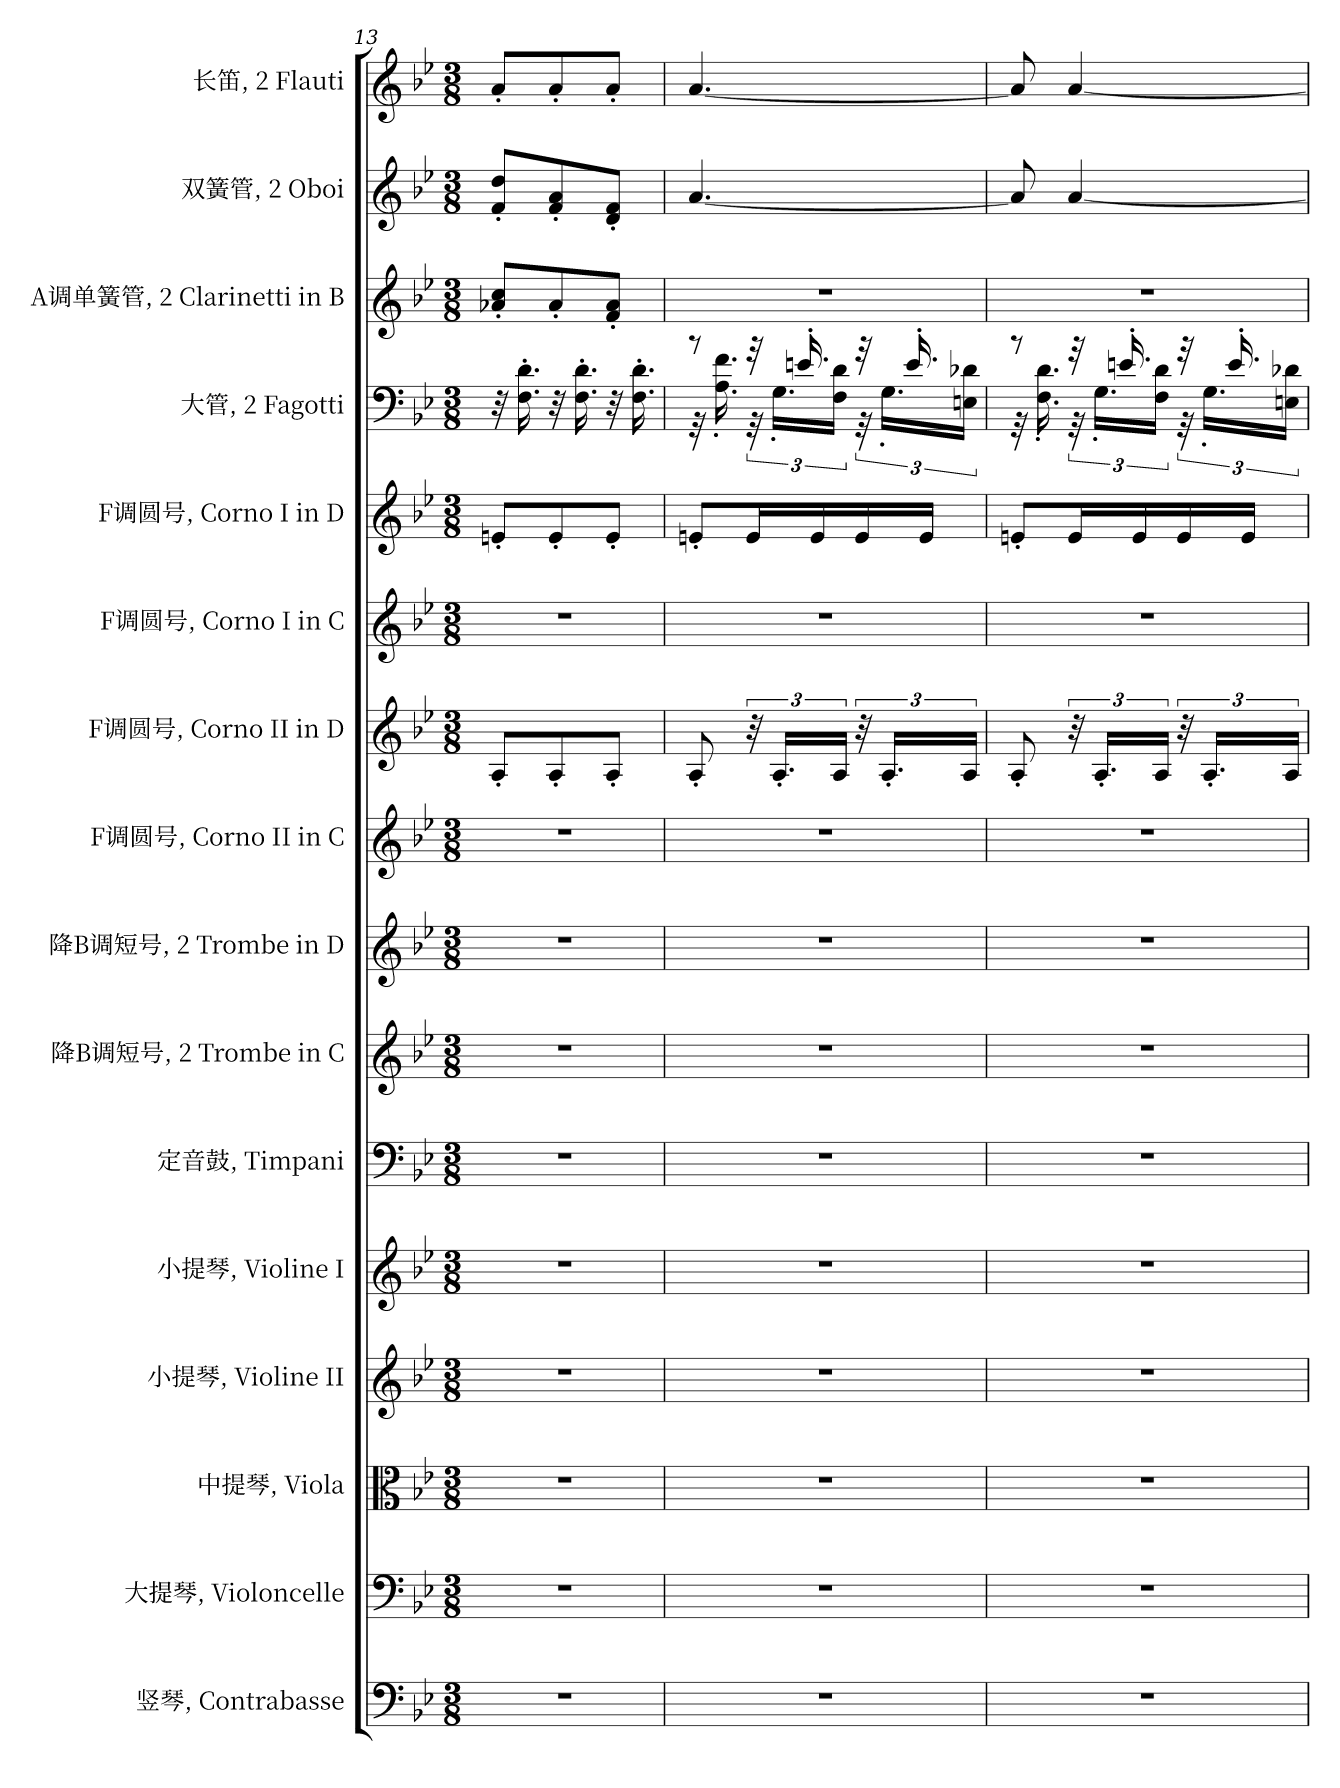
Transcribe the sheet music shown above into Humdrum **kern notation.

**kern	**kern	**kern	**kern	**kern	**kern	**kern	**kern	**kern	**kern	**kern	**kern	**kern	**kern	**kern	**kern
*part16	*part15	*part14	*part13	*part12	*part11	*part10	*part9	*part8	*part7	*part6	*part5	*part4	*part3	*part2	*part1
*staff16	*staff15	*staff14	*staff13	*staff12	*staff11	*staff10	*staff9	*staff8	*staff7	*staff6	*staff5	*staff4	*staff3	*staff2	*staff1
*I"竖琴, Contrabasse	*I"大提琴, Violoncelle	*I"中提琴, Viola	*I"小提琴, Violine II	*I"小提琴, Violine I	*I"定音鼓, Timpani	*I"降B调短号, 2 Trombe in C	*I"降B调短号, 2 Trombe in D	*I"F调圆号, Corno II in C	*I"F调圆号, Corno II in D	*I"F调圆号, Corno I in C	*I"F调圆号, Corno I in D	*I"大管, 2 Fagotti	*I"A调单簧管, 2 Clarinetti in B	*I"双簧管, 2 Oboi	*I"长笛, 2 Flauti
*	*I'Vc.	*I'Vla.	*I'Vln.	*I'Vln.	*I'Timp.	*	*	*	*	*	*	*	*I'A Cl.	*I'Ob.	*I'Fl.
*clefF4	*clefF4	*clefC3	*clefG2	*clefG2	*clefF4	*clefG2	*clefG2	*clefG2	*clefG2	*clefG2	*clefG2	*clefF4	*clefG2	*clefG2	*clefG2
*	*	*	*	*	*	*ITrd1c2	*ITrd1c2	*ITrd4c7	*ITrd4c7	*ITrd4c7	*ITrd4c7	*	*ITrd2c3	*	*
*k[b-e-]	*k[b-e-]	*k[b-e-]	*k[b-e-]	*k[b-e-]	*k[b-e-]	*k[b-e-a-d-]	*k[b-e-a-d-]	*k[b-e-a-]	*k[b-e-a-]	*k[b-e-a-]	*k[b-e-a-]	*k[b-e-]	*k[f#]	*k[b-e-]	*k[b-e-]
*M3/8	*M3/8	*M3/8	*M3/8	*M3/8	*M3/8	*M3/8	*M3/8	*M3/8	*M3/8	*M3/8	*M3/8	*M3/8	*M3/8	*M3/8	*M3/8
*MM117	*MM117	*MM117	*MM117	*MM117	*MM117	*MM117	*MM117	*MM117	*MM117	*MM117	*MM117	*MM117	*MM117	*MM117	*MM117
=13	=13	=13	=13	=13	=13	=13	=13	=13	=13	=13	=13	=13	=13	=13	=13
4.r	4.r	4.r	4.r	4.r	4.r	4.r	4.r	4.r	8D'/L	4.r	8An'/L	32r	8fn/' 8a/'L	8f/' 8dd/'L	8a'/L
.	.	.	.	.	.	.	.	.	.	.	.	16.F\' 16.d\'	.	.	.
*	*	*	*	*	*	*	*	*	*	*	*	*	*	*	*MM127
.	.	.	.	.	.	.	.	.	8D'/	.	8A'/	32r	8f'/	8f/' 8a/'	8a'/
.	.	.	.	.	.	.	.	.	.	.	.	16.F\' 16.d\'	.	.	.
*	*	*	*	*	*	*	*	*	*	*	*	*	*	*	*MM124
.	.	.	.	.	.	.	.	.	8D'/J	.	8A'/J	32r	8d/' 8f/'J	8d/' 8f/'J	8a'/J
.	.	.	.	.	.	.	.	.	.	.	.	16.F\' 16.d\'	.	.	.
=14	=14	=14	=14	=14	=14	=14	=14	=14	=14	=14	=14	=14	=14	=14	=14
*	*	*	*	*	*	*	*	*	*	*	*	*	*	*	*MM117
*	*	*	*	*	*	*	*	*	*	*	*	*^	*	*	*
4.r	4.r	4.r	4.r	4.r	4.r	4.r	4.r	4.r	8D'/	4.r	8An'/L	8r	32r	4.r	[4.a/	[4.a/
.	.	.	.	.	.	.	.	.	.	.	.	.	16.A\' 16.f\'	.	.	.
.	.	.	.	.	.	.	.	.	48r	.	16A/L	32r	48r	.	.	.
.	.	.	.	.	.	.	.	.	24.D'/LL	.	.	.	24.G'\LL	.	.	.
.	.	.	.	.	.	.	.	.	.	.	.	16.en'/	.	.	.	.
.	.	.	.	.	.	.	.	.	.	.	16A/	.	.	.	.	.
.	.	.	.	.	.	.	.	.	24D/JJ	.	.	.	24F\ 24d\JJ	.	.	.
.	.	.	.	.	.	.	.	.	48r	.	16A/	32r	48r	.	.	.
.	.	.	.	.	.	.	.	.	24.D'/LL	.	.	.	24.G'\LL	.	.	.
.	.	.	.	.	.	.	.	.	.	.	.	16.e'/	.	.	.	.
.	.	.	.	.	.	.	.	.	.	.	16A/JJ	.	.	.	.	.
.	.	.	.	.	.	.	.	.	24D/JJ	.	.	.	24En\ 24d-X\JJ	.	.	.
!!LO:PB:g=z
=15	=15	=15	=15	=15	=15	=15	=15	=15	=15	=15	=15	=15	=15	=15	=15	=15
*	*	*	*	*	*	*	*	*	*	*	*	*	*	*	*	*MM117
4.r	4.r	4.r	4.r	4.r	4.r	4.r	4.r	4.r	8D'/	4.r	8An'/L	8r	32r	4.r	8a/]	8a/]
.	.	.	.	.	.	.	.	.	.	.	.	.	16.F\' 16.d\'	.	.	.
*	*	*	*	*	*	*	*	*	*	*	*	*	*	*	*	*MM127
.	.	.	.	.	.	.	.	.	48r	.	16A/L	32r	48r	.	[4a/	[4a/
.	.	.	.	.	.	.	.	.	24.D'/LL	.	.	.	24.G'\LL	.	.	.
.	.	.	.	.	.	.	.	.	.	.	.	16.en'/	.	.	.	.
.	.	.	.	.	.	.	.	.	.	.	16A/	.	.	.	.	.
.	.	.	.	.	.	.	.	.	24D/JJ	.	.	.	24F\ 24d\JJ	.	.	.
.	.	.	.	.	.	.	.	.	48r	.	16A/	32r	48r	.	.	.
.	.	.	.	.	.	.	.	.	24.D'/LL	.	.	.	24.G'\LL	.	.	.
.	.	.	.	.	.	.	.	.	.	.	.	16.e'/	.	.	.	.
.	.	.	.	.	.	.	.	.	.	.	16A/JJ	.	.	.	.	.
.	.	.	.	.	.	.	.	.	24D/JJ	.	.	.	24En\ 24d-X\JJ	.	.	.
*	*	*	*	*	*	*	*	*	*	*	*	*v	*v	*	*	*
=	=	=	=	=	=	=	=	=	=	=	=	=	=	=	=
*-	*-	*-	*-	*-	*-	*-	*-	*-	*-	*-	*-	*-	*-	*-	*-
